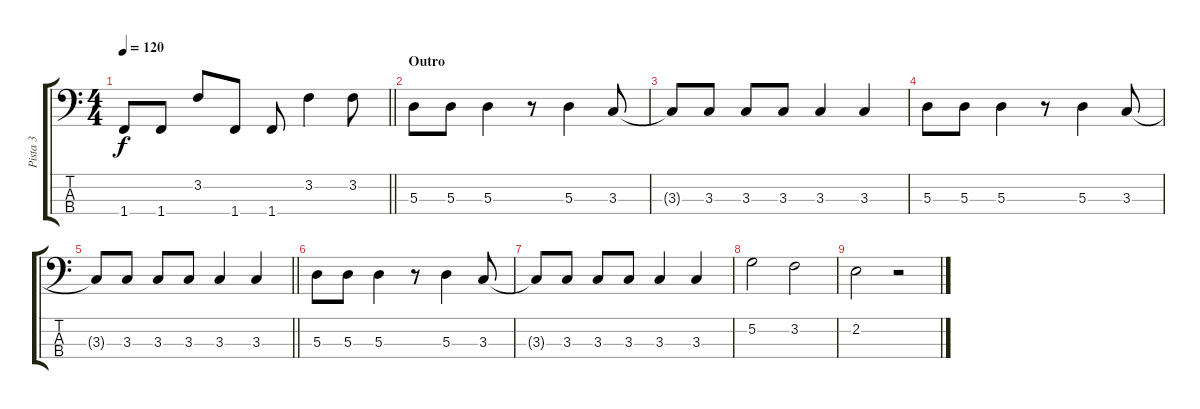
\track ("Pista 3" "Pista 3") {instrument electricbassfinger}
\staff {score tabs}
\tuning (G2 D2 A1 E1) {hide}
\ts (4 4)
\tempo 120
\clef f4
\barLineRight lightlight
\ks c
1.4.8{dy f} 1.4.8 3.2.8 1.4.8 1.4.8 3.2.4 3.2.8 |
\section ("" "Outro")
5.3.8 5.3.8 5.3.4 r.8 5.3.4 3.3.8 |
3.3{t}.8 3.3.8 3.3.8 3.3.8 3.3.4 3.3.4 |
5.3.8 5.3.8 5.3.4 r.8 5.3.4 3.3.8 |
\barLineRight lightlight
3.3{t}.8 3.3.8 3.3.8 3.3.8 3.3.4 3.3.4 |
5.3.8 5.3.8 5.3.4 r.8 5.3.4 3.3.8 |
3.3{t}.8 3.3.8 3.3.8 3.3.8 3.3.4 3.3.4 |
5.2.2 3.2.2 |
2.2.2 r.2
